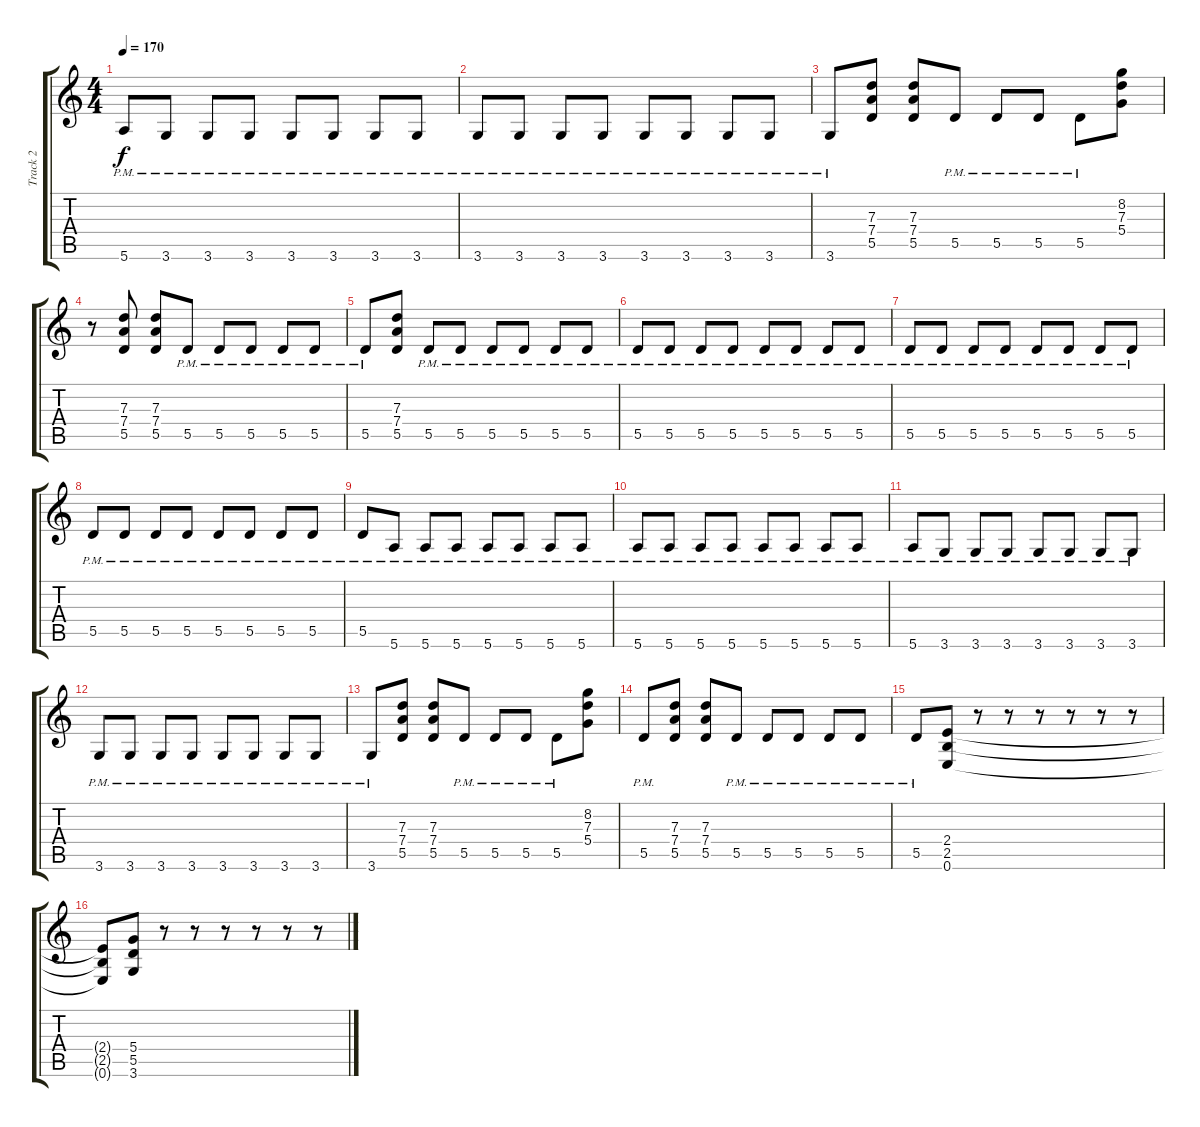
\track ("Track 2" "Track 2") {instrument distortionguitar}
\staff {score tabs}
\tuning (E4 B3 G3 D3 A2 E2) {hide}
\ts (4 4)
\tempo 170
\clef g2
\ks c
5.6{pm}.8{dy f} 3.6{pm}.8 3.6{pm}.8 3.6{pm}.8 3.6{pm}.8 3.6{pm}.8 3.6{pm}.8 3.6{pm}.8 |
3.6{pm}.8 3.6{pm}.8 3.6{pm}.8 3.6{pm}.8 3.6{pm}.8 3.6{pm}.8 3.6{pm}.8 3.6{pm}.8 |
3.6{pm}.8 (7.3 7.4 5.5).8 (7.3 7.4 5.5).8 5.5{pm}.8 5.5{pm}.8 5.5{pm}.8 5.5{pm}.8 (8.2 7.3 5.4).8 |
r.8 (7.3 7.4 5.5).8 (7.3 7.4 5.5).8 5.5{pm}.8 5.5{pm}.8 5.5{pm}.8 5.5{pm}.8 5.5{pm}.8 |
5.5{pm}.8 (7.3 7.4 5.5).8 5.5{pm}.8 5.5{pm}.8 5.5{pm}.8 5.5{pm}.8 5.5{pm}.8 5.5{pm}.8 |
5.5{pm}.8 5.5{pm}.8 5.5{pm}.8 5.5{pm}.8 5.5{pm}.8 5.5{pm}.8 5.5{pm}.8 5.5{pm}.8 |
5.5{pm}.8 5.5{pm}.8 5.5{pm}.8 5.5{pm}.8 5.5{pm}.8 5.5{pm}.8 5.5{pm}.8 5.5{pm}.8 |
5.5{pm}.8 5.5{pm}.8 5.5{pm}.8 5.5{pm}.8 5.5{pm}.8 5.5{pm}.8 5.5{pm}.8 5.5{pm}.8 |
5.5{pm}.8 5.6{pm}.8 5.6{pm}.8 5.6{pm}.8 5.6{pm}.8 5.6{pm}.8 5.6{pm}.8 5.6{pm}.8 |
5.6{pm}.8 5.6{pm}.8 5.6{pm}.8 5.6{pm}.8 5.6{pm}.8 5.6{pm}.8 5.6{pm}.8 5.6{pm}.8 |
5.6{pm}.8 3.6{pm}.8 3.6{pm}.8 3.6{pm}.8 3.6{pm}.8 3.6{pm}.8 3.6{pm}.8 3.6{pm}.8 |
3.6{pm}.8 3.6{pm}.8 3.6{pm}.8 3.6{pm}.8 3.6{pm}.8 3.6{pm}.8 3.6{pm}.8 3.6{pm}.8 |
3.6{pm}.8 (7.3 7.4 5.5).8 (7.3 7.4 5.5).8 5.5{pm}.8 5.5{pm}.8 5.5{pm}.8 5.5{pm}.8 (8.2 7.3 5.4).8 |
5.5{pm}.8 (7.3 7.4 5.5).8 (7.3 7.4 5.5).8 5.5{pm}.8 5.5{pm}.8 5.5{pm}.8 5.5{pm}.8 5.5{pm}.8 |
5.5{pm}.8 (2.4 2.5 0.6).8 r.8 r.8 r.8 r.8 r.8 r.8 |
(2.4{t} 2.5{t} 0.6{t}).8 (5.4 5.5 3.6).8 r.8 r.8 r.8 r.8 r.8 r.8
